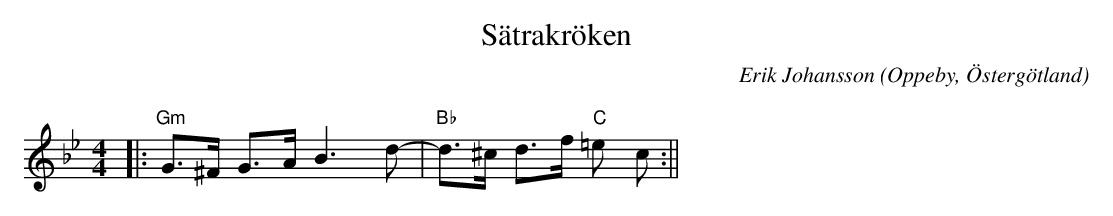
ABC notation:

X:1
T:Sätrakröken
C:Erik Johansson
O:Oppeby, Östergötland
Q:130
M:4/4
L:1/8
K:Gm
|:"Gm"G>^F G>A B3 d-|"Bb" d>^c d>f"C" =e c :||
